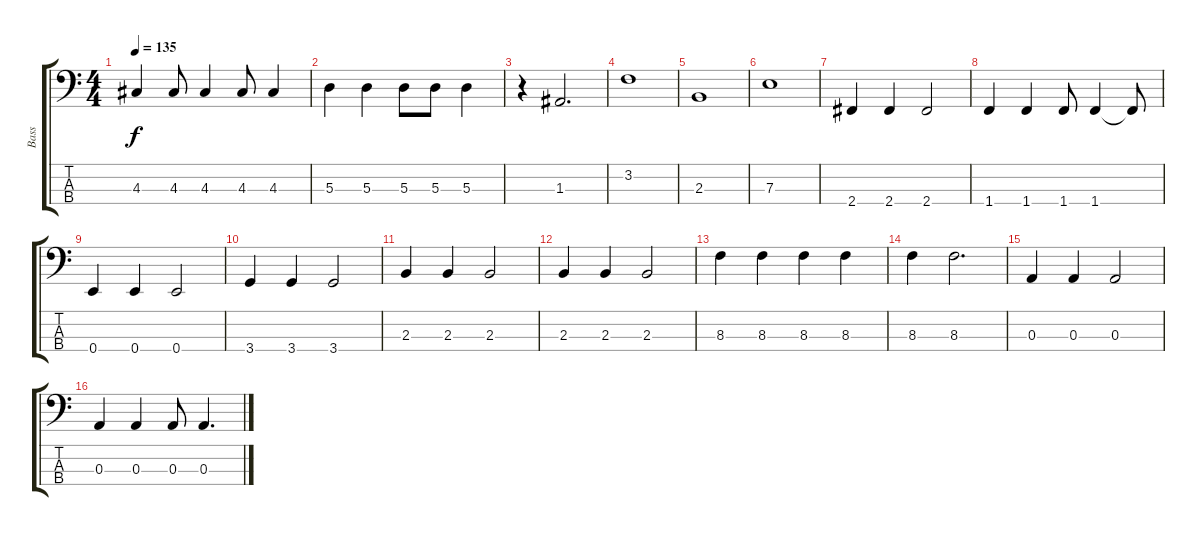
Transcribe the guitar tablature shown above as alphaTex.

\track ("Bass" "Bass") {instrument electricbassfinger}
\staff {score tabs}
\tuning (G2 D2 A1 E1) {hide}
\ts (4 4)
\tempo 135
\clef f4
\ks c
4.3.4{dy f} 4.3.8 4.3.4 4.3.8 4.3.4 |
5.3.4 5.3.4 5.3.8 5.3.8 5.3.4 |
r.4 1.3.2{d} |
3.2.1 |
2.3.1 |
7.3.1 |
2.4.4 2.4.4 2.4.2 |
1.4.4 1.4.4 1.4.8 1.4.4 1.4{t}.8 |
0.4.4 0.4.4 0.4.2 |
3.4.4 3.4.4 3.4.2 |
2.3.4 2.3.4 2.3.2 |
2.3.4 2.3.4 2.3.2 |
8.3.4 8.3.4 8.3.4 8.3.4 |
8.3.4 8.3.2{d} |
0.3.4 0.3.4 0.3.2 |
0.3.4 0.3.4 0.3.8 0.3.4{d}
